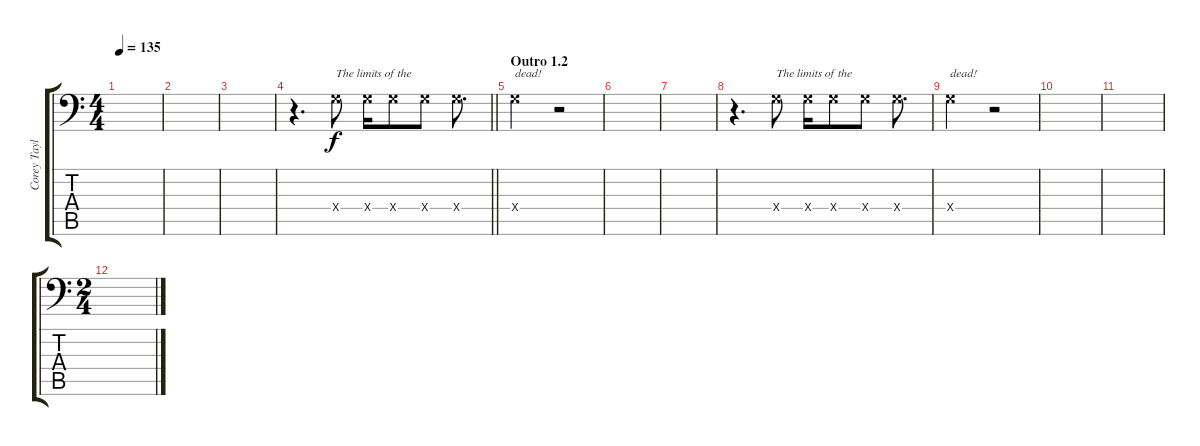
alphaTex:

\track ("Corey Taylor" "Corey Tayl") {instrument lead2sawtooth}
\staff {score tabs}
\tuning (B3 Gb3 D3 A2 E2 A1) {hide}
\ts (4 4)
\tempo 135
\clef f4
\ks c
|
|
|
\barLineRight lightlight
r.4{d} 10.4{x}.8{txt "The limits of the" dy f} 10.4{x}.16 10.4{x}.8 10.4{x}.8 10.4{x}.8{d} |
\section ("" "Outro 1.2")
10.4{x}.2{txt "dead!"} r.2 |
|
|
r.4{d} 10.4{x}.8{txt "The limits of the"} 10.4{x}.16 10.4{x}.8 10.4{x}.8 10.4{x}.8{d} |
10.4{x}.2{txt "dead!"} r.2 |
|
|
\ts (2 4)
